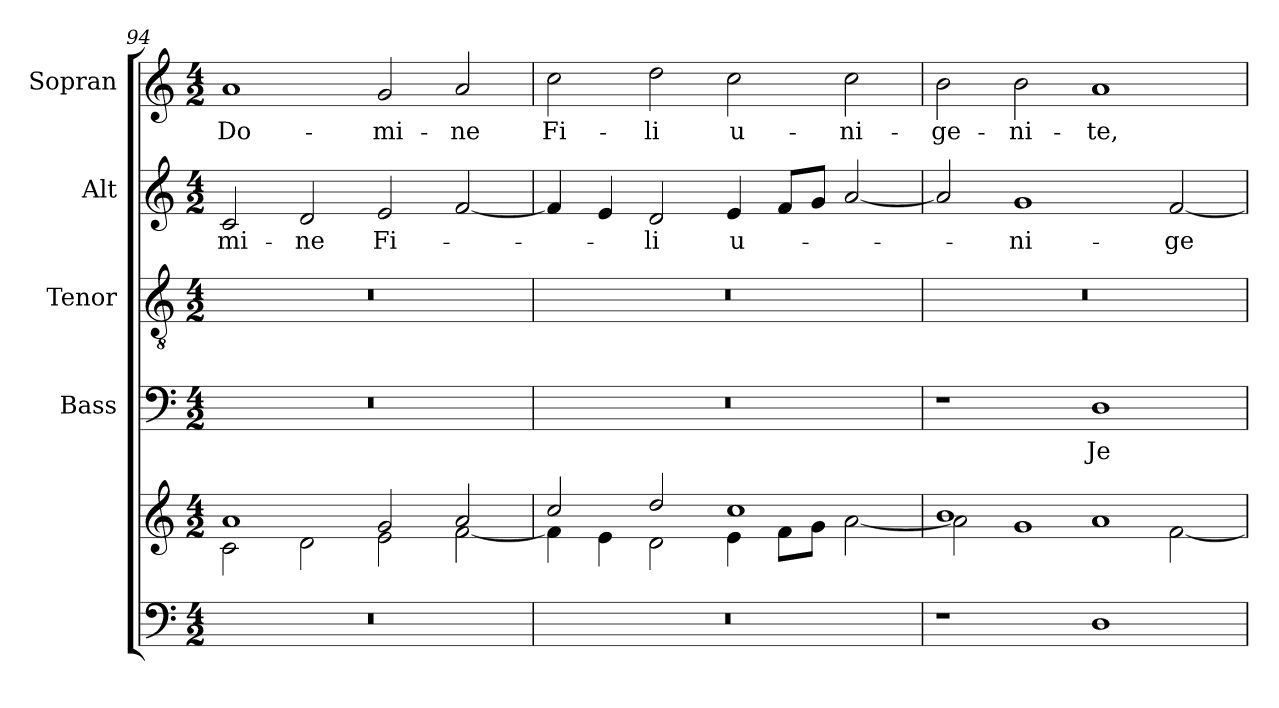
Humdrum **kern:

**kern	**kern	**kern	**text	**kern	**kern	**text	**kern	**text
*part5	*part5	*part4	*part4	*part3	*part2	*part2	*part1	*part1
*staff6	*staff5	*staff4	*staff4	*staff3	*staff2	*staff2	*staff1	*staff1
*	*	*I"Bass	*	*I"Tenor	*I"Alt	*	*I"Sopran	*
*	*	*I'B.	*	*I'T.	*I'A.	*	*I'S.	*
*clefF4	*clefG2	*clefF4	*	*clefGv2	*clefG2	*	*clefG2	*
*k[]	*k[]	*k[]	*	*k[]	*k[]	*	*k[]	*
*C:	*C:	*C:	*	*C:	*C:	*	*C:	*
*M4/2	*M4/2	*M4/2	*	*M4/2	*M4/2	*	*M4/2	*
=94	=94	=94	=94	=94	=94	=94	=94	=94
*	*^	*	*	*	*	*	*	*
!	!	!	!	!	!	!	!LO:LY:b	!	!LO:LY:b
0r	1a	2c\	0r	.	0r	2c/	-mi-	1a	Do-
!	!	!	!	!	!	!	!LO:LY:b	!	!
.	.	2d\	.	.	.	2d/	-ne	.	.
!	!	!	!	!	!	!	!LO:LY:b	!	!LO:LY:b
.	2g/	2e\	.	.	.	2e/	Fi-	2g/	-mi-
!	!	!	!	!	!	!	!	!	!LO:LY:b
.	2a/	[<2f\	.	.	.	[2f/	.	2a/	-ne
=95	=95	=95	=95	=95	=95	=95	=95	=95	=95
!	!	!	!	!	!	!	!	!	!LO:LY:b
0r	2cc/	4f\]	0r	.	0r	4f/]	.	2cc\	Fi-
.	.	4e\	.	.	.	4e/	.	.	.
!	!	!	!	!	!	!	!LO:LY:b	!	!LO:LY:b
.	2dd/	2d\	.	.	.	2d/	-li	2dd\	-li
!	!	!	!	!	!	!	!LO:LY:b	!	!LO:LY:b
.	1cc	4e\	.	.	.	4e/	u-	2cc\	u-
.	.	8f\L	.	.	.	8f/L	.	.	.
.	.	8g\J	.	.	.	8g/J	.	.	.
!	!	!	!	!	!	!	!	!	!LO:LY:b
.	.	[<2a\	.	.	.	[2a/	.	2cc\	-ni-
!!LO:PB:g=z
=96	=96	=96	=96	=96	=96	=96	=96	=96	=96
!	!	!	!	!	!	!	!	!	!LO:LY:b
1r	1b	2a\]	1r	.	0r	2a/]	.	2b\	-ge-
!	!	!	!	!	!	!	!LO:LY:b	!	!LO:LY:b
.	.	1g	.	.	.	1g	-ni-	2b\	-ni-
!	!	!	!	!LO:LY:b	!	!	!	!	!LO:LY:b
1D	1a	.	1D	Je-	.	.	.	1a	-te,
!	!	!	!	!	!	!	!LO:LY:b	!	!
.	.	[<2f\	.	.	.	[2f/	-ge-	.	.
*	*v	*v	*	*	*	*	*	*	*
=	=	=	=	=	=	=	=	=
*-	*-	*-	*-	*-	*-	*-	*-	*-
